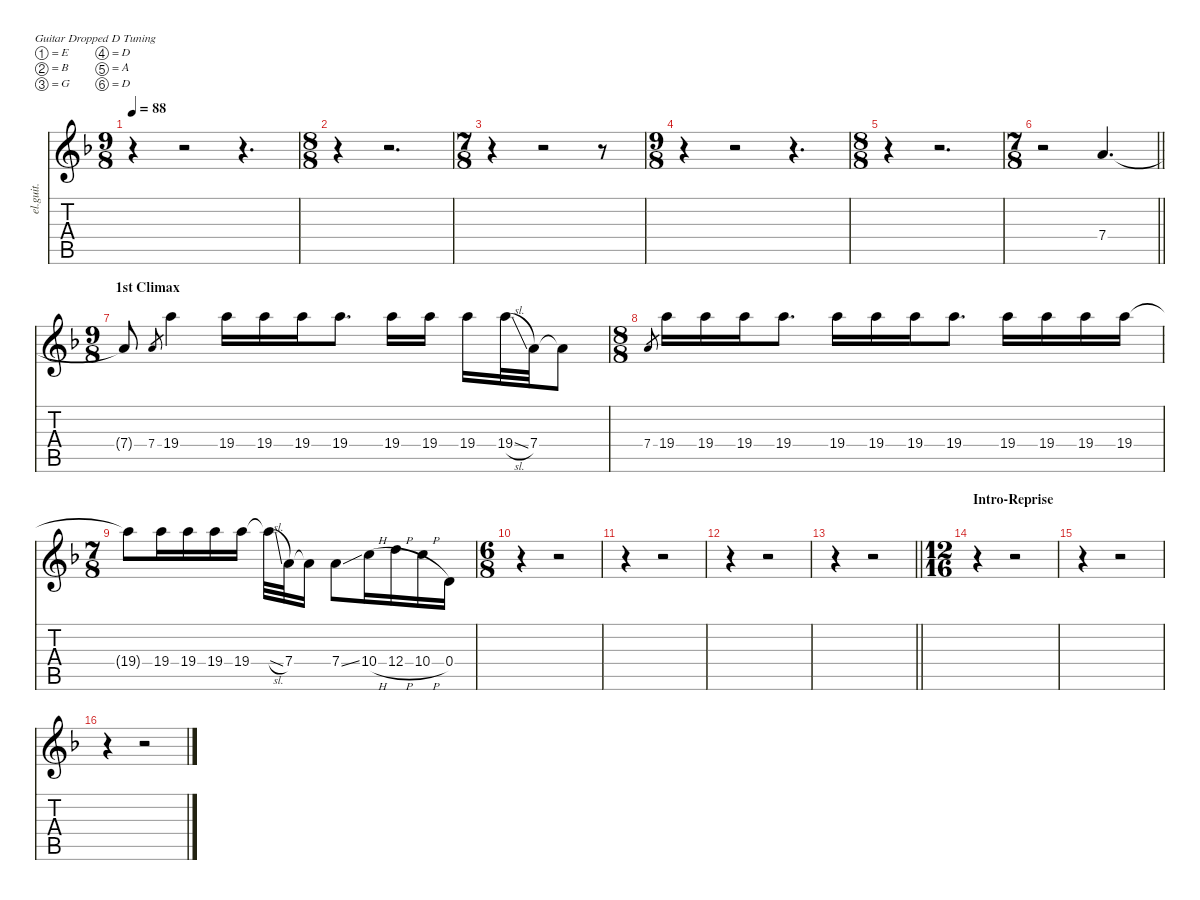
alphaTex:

\defaultSystemsLayout 4
\hideDynamics
\bracketExtendMode nobrackets
\otherSystemsTrackNameOrientation horizontal
\track ("[guitar delay and whammy effect]" "el.guit.") {instrument electricguitarclean}
\staff {score tabs}
\tuning (E4 B3 G3 D3 A2 D2)
\ts (9 8)
\beaming (8 2 2 2 3)
\tempo 88
\clef g2
\ks dminor
r.4{dy p beam Down} r.2{beam Down} r.4{d beam Down} |
\ts (8 8)
\beaming (8 2 2 2 2)
r.4{beam Down} r.2{d beam Down} |
\ts (7 8)
\beaming (8 2 2 2 2)
r.4{beam Down} r.2{beam Down} r.8{beam Down} |
\ts (9 8)
\beaming (8 2 2 2 3)
r.4{beam Down} r.2{beam Down} r.4{d beam Down} |
\ts (8 8)
\beaming (8 2 2 2 2)
r.4{beam Down} r.2{d beam Down} |
\ts (7 8)
\beaming (8 3 2 2)
\barLineRight lightlight
r.2{instrument distortionguitar beam Down} 7.4{acc forcenatural}.4{d dy f beam Up} |
\ts (9 8)
\beaming (8 3 2 2 2)
\section ("" "1st Climax")
7.4{t acc forcenatural}.8{beam Up} 7.4{acc forcenatural}.8{gr dy mf beam Up} 19.4{acc forcenatural}.4{dy f beam Down} 19.4{acc forcenatural}.16{beam Down} 19.4{acc forcenatural}.16{beam Down} 19.4{acc forcenatural}.16{beam Down} 19.4{acc forcenatural}.8{d beam Down} 19.4{acc forcenatural}.16{beam Down} 19.4{acc forcenatural}.16{beam Down} 19.4{acc forcenatural}.16{beam Down} 19.4{sl acc forcenatural}.32{beam Down} 7.4{acc forcenatural}.32{beam Down} 7.4{t acc forcenatural}.8{beam Down} |
\ts (8 8)
\beaming (8 3 2 2 1)
7.4{acc forcenatural}.8{gr dy mf beam Up} 19.4{acc forcenatural}.16{dy f beam Down} 19.4{acc forcenatural}.16{beam Down beam merge} 19.4{acc forcenatural}.16{beam Down} 19.4{acc forcenatural}.8{d beam Down} 19.4{acc forcenatural}.16{beam Down} 19.4{acc forcenatural}.16{beam Down beam merge} 19.4{acc forcenatural}.16{beam Down} 19.4{acc forcenatural}.8{d beam Down} 19.4{acc forcenatural}.16{beam Down} 19.4{acc forcenatural}.16{beam Down beam merge} 19.4{acc forcenatural}.16{beam Down} 19.4{acc forcenatural}.16{beam Down} |
\ts (7 8)
\beaming (8 3 2 2)
19.4{t acc forcenatural}.8{beam Down} 19.4{acc forcenatural}.16{beam Down} 19.4{acc forcenatural}.16{beam Down beam merge} 19.4{acc forcenatural}.16{beam Down} 19.4{acc forcenatural}.16{beam Down} 19.4{sl t acc forcenatural}.32{beam Down} 7.4{acc forcenatural}.32{beam Down} 7.4{t acc forcenatural}.16{beam Down beam split} 7.4{ss acc forcenatural}.8{beam Down beam merge} 10.4{h acc forcenatural}.16{beam Down} 12.4{h acc forcenatural}.16{beam Down beam merge} 10.4{h acc forcenatural}.16{beam Down} 0.4{acc forcenatural}.16{beam Down} |
\ts (6 8)
\beaming (8 3 3)
r.4{beam Down} r.2{beam Down} |
r.4{beam Down} r.2{beam Down} |
r.4{beam Down} r.2{beam Down} |
\barLineRight lightlight
r.4{beam Down} r.2{beam Down} |
\ts (12 16)
\beaming (8 6)
\section ("" "Intro-Reprise")
r.4{beam Down} r.2{beam Down} |
r.4{beam Down} r.2{beam Down} |
r.4{beam Down} r.2{beam Down}
